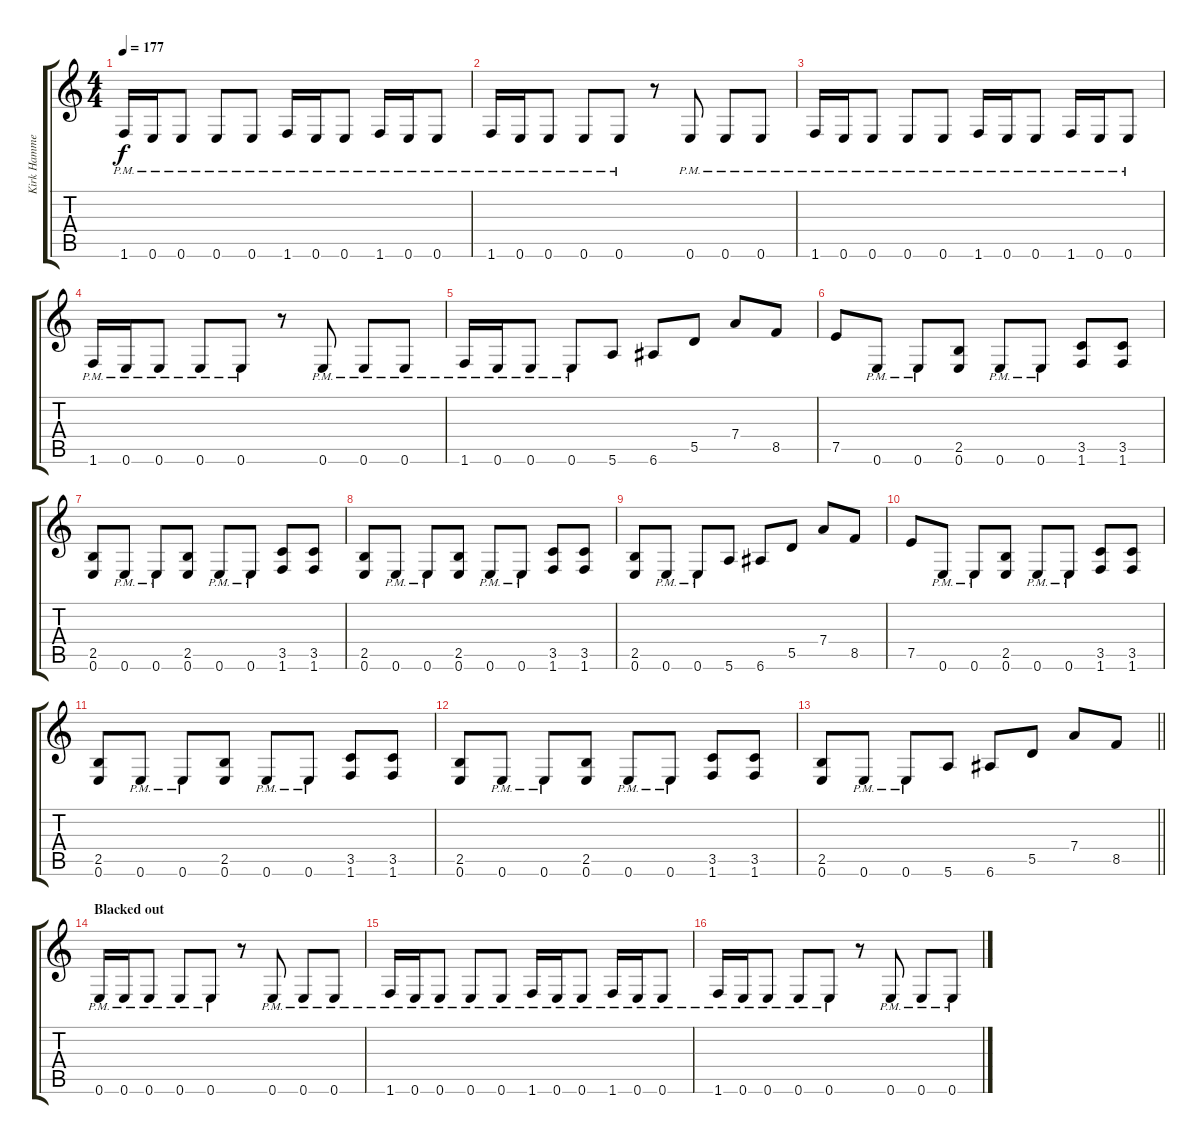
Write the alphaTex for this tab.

\track ("Kirk Hammett" "Kirk Hamme") {instrument distortionguitar}
\staff {score tabs}
\tuning (E4 B3 G3 D3 A2 E2) {hide}
\ts (4 4)
\tempo 177
\clef g2
\ks c
1.6{pm}.16{dy f} 0.6{pm}.16 0.6{pm}.8 0.6{pm}.8 0.6{pm}.8 1.6{pm}.16 0.6{pm}.16 0.6{pm}.8 1.6{pm}.16 0.6{pm}.16 0.6{pm}.8 |
1.6{pm}.16 0.6{pm}.16 0.6{pm}.8 0.6{pm}.8 0.6{pm}.8 r.8 0.6{pm}.8 0.6{pm}.8 0.6{pm}.8 |
1.6{pm}.16 0.6{pm}.16 0.6{pm}.8 0.6{pm}.8 0.6{pm}.8 1.6{pm}.16 0.6{pm}.16 0.6{pm}.8 1.6{pm}.16 0.6{pm}.16 0.6{pm}.8 |
1.6{pm}.16 0.6{pm}.16 0.6{pm}.8 0.6{pm}.8 0.6{pm}.8 r.8 0.6{pm}.8 0.6{pm}.8 0.6{pm}.8 |
1.6{pm}.16 0.6{pm}.16 0.6{pm}.8 0.6{pm}.8 5.6.8 6.6.8 5.5.8 7.4.8 8.5.8 |
7.5.8 0.6{pm}.8 0.6{pm}.8 (2.5 0.6).8 0.6{pm}.8 0.6{pm}.8 (3.5 1.6).8 (3.5 1.6).8 |
(2.5 0.6).8 0.6{pm}.8 0.6{pm}.8 (2.5 0.6).8 0.6{pm}.8 0.6{pm}.8 (3.5 1.6).8 (3.5 1.6).8 |
(2.5 0.6).8 0.6{pm}.8 0.6{pm}.8 (2.5 0.6).8 0.6{pm}.8 0.6{pm}.8 (3.5 1.6).8 (3.5 1.6).8 |
(2.5 0.6).8 0.6{pm}.8 0.6{pm}.8 5.6.8 6.6.8 5.5.8 7.4.8 8.5.8 |
7.5.8 0.6{pm}.8 0.6{pm}.8 (2.5 0.6).8 0.6{pm}.8 0.6{pm}.8 (3.5 1.6).8 (3.5 1.6).8 |
(2.5 0.6).8 0.6{pm}.8 0.6{pm}.8 (2.5 0.6).8 0.6{pm}.8 0.6{pm}.8 (3.5 1.6).8 (3.5 1.6).8 |
(2.5 0.6).8 0.6{pm}.8 0.6{pm}.8 (2.5 0.6).8 0.6{pm}.8 0.6{pm}.8 (3.5 1.6).8 (3.5 1.6).8 |
\barLineRight lightlight
(2.5 0.6).8 0.6{pm}.8 0.6{pm}.8 5.6.8 6.6.8 5.5.8 7.4.8 8.5.8 |
\section ("" "Blacked out")
0.6{pm}.16 0.6{pm}.16 0.6{pm}.8 0.6{pm}.8 0.6{pm}.8 r.8 0.6{pm}.8 0.6{pm}.8 0.6{pm}.8 |
1.6{pm}.16 0.6{pm}.16 0.6{pm}.8 0.6{pm}.8 0.6{pm}.8 1.6{pm}.16 0.6{pm}.16 0.6{pm}.8 1.6{pm}.16 0.6{pm}.16 0.6{pm}.8 |
1.6{pm}.16 0.6{pm}.16 0.6{pm}.8 0.6{pm}.8 0.6{pm}.8 r.8 0.6{pm}.8 0.6{pm}.8 0.6{pm}.8
